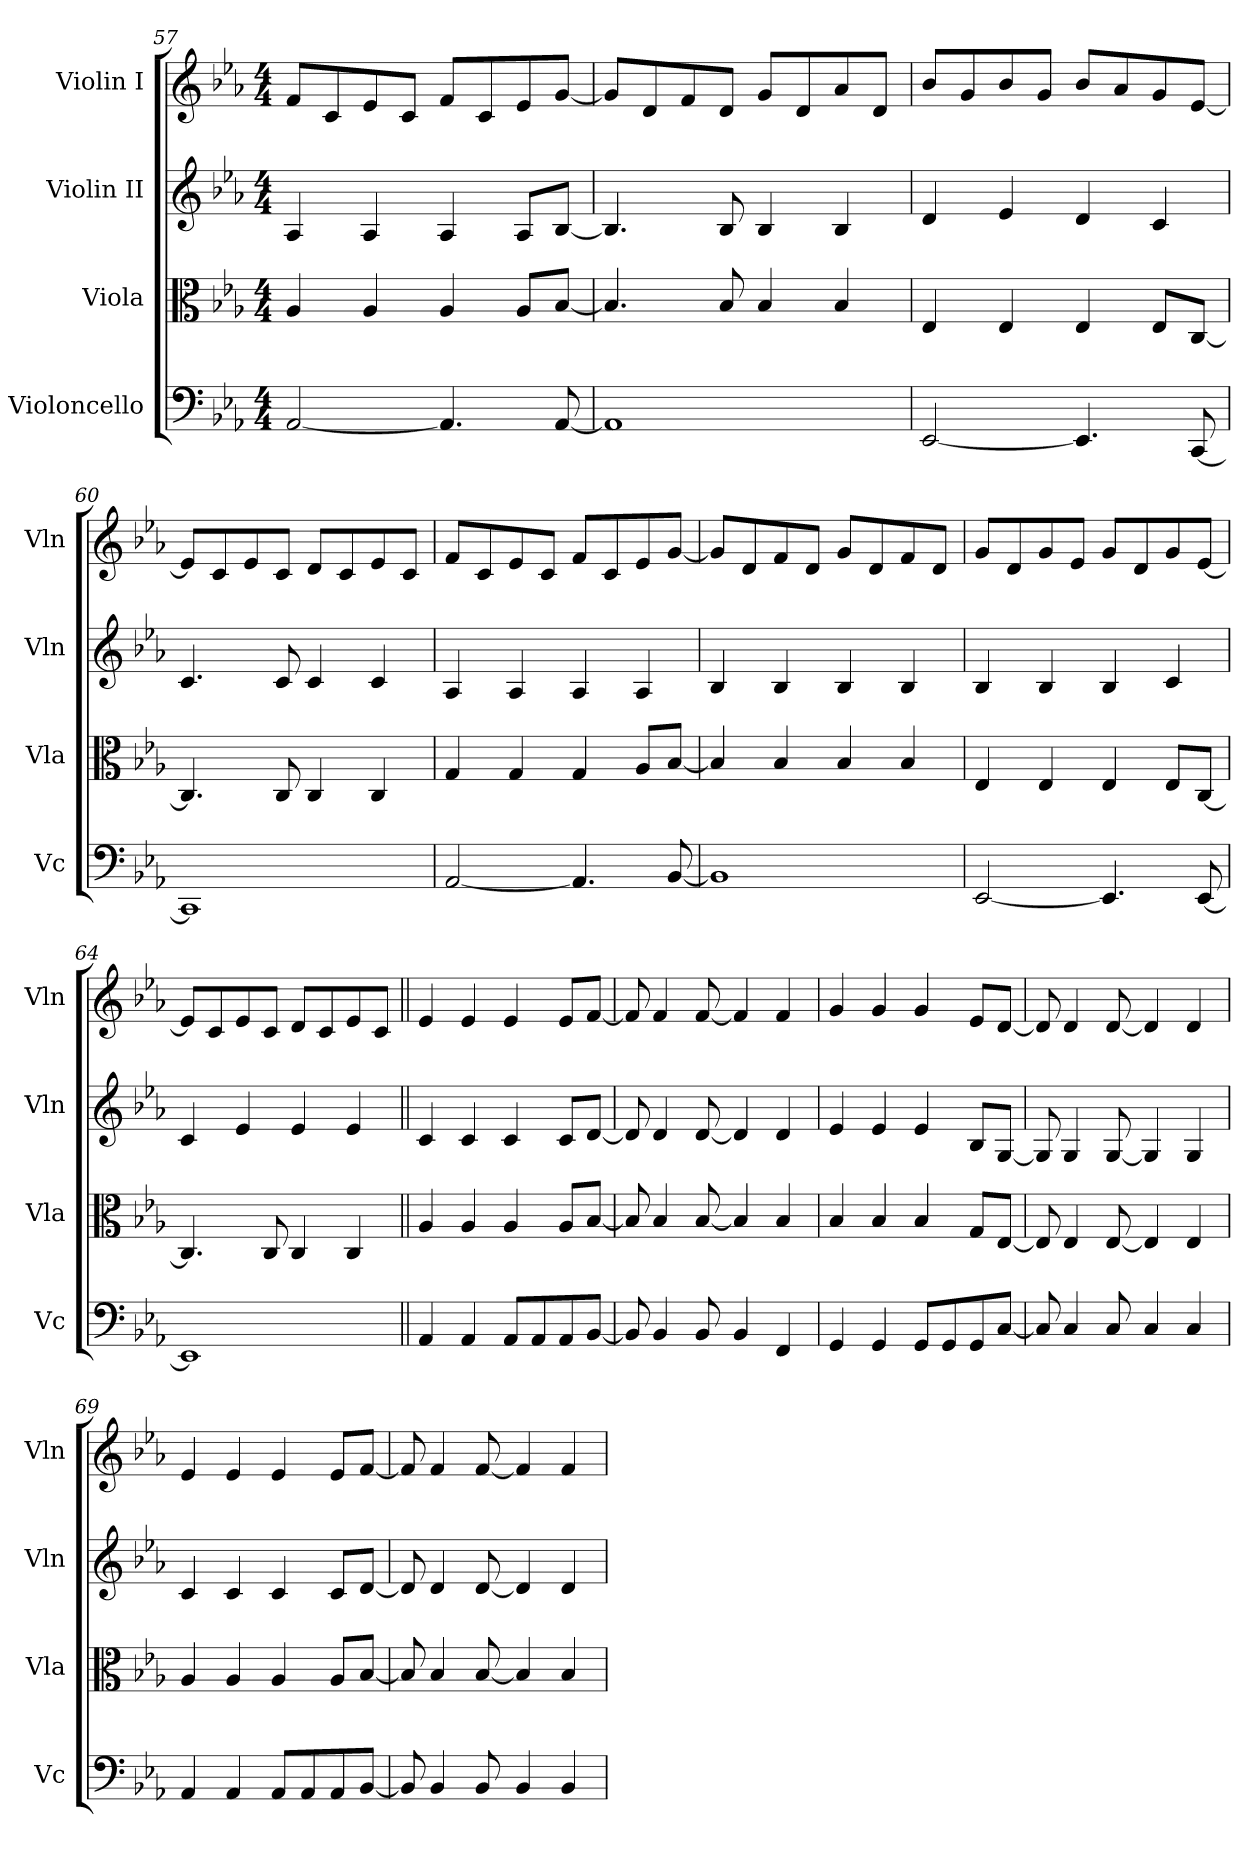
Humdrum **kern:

**kern	**kern	**kern	**kern
*part4	*part3	*part2	*part1
*staff4	*staff3	*staff2	*staff1
*I"Violoncello	*I"Viola	*I"Violin II	*I"Violin I
*I'Vc	*I'Vla	*I'Vln	*I'Vln
!!LO:LB:g=z
*clefF4	*clefC3	*clefG2	*clefG2
*k[b-e-a-]	*k[b-e-a-]	*k[b-e-a-]	*k[b-e-a-]
*M4/4	*M4/4	*M4/4	*M4/4
=57	=57	=57	=57
[2AA-/	4A-/	4A-/	8f/L
.	.	.	8c/
.	4A-/	4A-/	8e-/
.	.	.	8c/J
4.AA-/]	4A-/	4A-/	8f/L
.	.	.	8c/
.	8A-/L	8A-/L	8e-/
[8AA-/	[8B-/J	[8B-/J	[8g/J
=58	=58	=58	=58
1AA-]	4.B-/]	4.B-/]	8g/L]
.	.	.	8d/
.	.	.	8f/
.	8B-/	8B-/	8d/J
.	4B-/	4B-/	8g/L
.	.	.	8d/
.	4B-/	4B-/	8a-/
.	.	.	8d/J
=59	=59	=59	=59
[2EE-/	4E-/	4d/	8b-/L
.	.	.	8g/
.	4E-/	4e-/	8b-/
.	.	.	8g/J
4.EE-/]	4E-/	4d/	8b-/L
.	.	.	8a-/
.	8E-/L	4c/	8g/
[8CC/	[8C/J	.	[8e-/J
=60	=60	=60	=60
1CC]	4.C/]	4.c/	8e-/L]
.	.	.	8c/
.	.	.	8e-/
.	8C/	8c/	8c/J
.	4C/	4c/	8d/L
.	.	.	8c/
.	4C/	4c/	8e-/
.	.	.	8c/J
=61	=61	=61	=61
[2AA-/	4G/	4A-/	8f/L
.	.	.	8c/
.	4G/	4A-/	8e-/
.	.	.	8c/J
4.AA-/]	4G/	4A-/	8f/L
.	.	.	8c/
.	8A-/L	4A-/	8e-/
[8BB-/	[8B-/J	.	[8g/J
!!LO:PB:g=z
=62	=62	=62	=62
1BB-]	4B-/]	4B-/	8g/L]
.	.	.	8d/
.	4B-/	4B-/	8f/
.	.	.	8d/J
.	4B-/	4B-/	8g/L
.	.	.	8d/
.	4B-/	4B-/	8f/
.	.	.	8d/J
=63	=63	=63	=63
[2EE-/	4E-/	4B-/	8g/L
.	.	.	8d/
.	4E-/	4B-/	8g/
.	.	.	8e-/J
4.EE-/]	4E-/	4B-/	8g/L
.	.	.	8d/
.	8E-/L	4c/	8g/
[8EE-/	[8C/J	.	[8e-/J
=64	=64	=64	=64
1EE-]	4.C/]	4c/	8e-/L]
.	.	.	8c/
.	.	4e-/	8e-/
.	8C/	.	8c/J
.	4C/	4e-/	8d/L
.	.	.	8c/
.	4C/	4e-/	8e-/
.	.	.	8c/J
=65||	=65||	=65||	=65||
4AA-/	4A-/	4c/	4e-/
4AA-/	4A-/	4c/	4e-/
8AA-/L	4A-/	4c/	4e-/
8AA-/	.	.	.
8AA-/	8A-/L	8c/L	8e-/L
[8BB-/J	[8B-/J	[8d/J	[8f/J
=66	=66	=66	=66
8BB-/]	8B-/]	8d/]	8f/]
4BB-/	4B-/	4d/	4f/
8BB-/	[8B-/	[8d/	[8f/
4BB-/	4B-/]	4d/]	4f/]
4FF/	4B-/	4d/	4f/
=67	=67	=67	=67
4GG/	4B-/	4e-/	4g/
4GG/	4B-/	4e-/	4g/
8GG/L	4B-/	4e-/	4g/
8GG/	.	.	.
8GG/	8G/L	8B-/L	8e-/L
[8C/J	[8E-/J	[8G/J	[8d/J
!!LO:LB:g=z
=68	=68	=68	=68
8C/]	8E-/]	8G/]	8d/]
4C/	4E-/	4G/	4d/
8C/	[8E-/	[8G/	[8d/
4C/	4E-/]	4G/]	4d/]
4C/	4E-/	4G/	4d/
=69	=69	=69	=69
4AA-/	4A-/	4c/	4e-/
4AA-/	4A-/	4c/	4e-/
8AA-/L	4A-/	4c/	4e-/
8AA-/	.	.	.
8AA-/	8A-/L	8c/L	8e-/L
[8BB-/J	[8B-/J	[8d/J	[8f/J
=70	=70	=70	=70
8BB-/]	8B-/]	8d/]	8f/]
4BB-/	4B-/	4d/	4f/
8BB-/	[8B-/	[8d/	[8f/
4BB-/	4B-/]	4d/]	4f/]
4BB-/	4B-/	4d/	4f/
=	=	=	=
*-	*-	*-	*-
